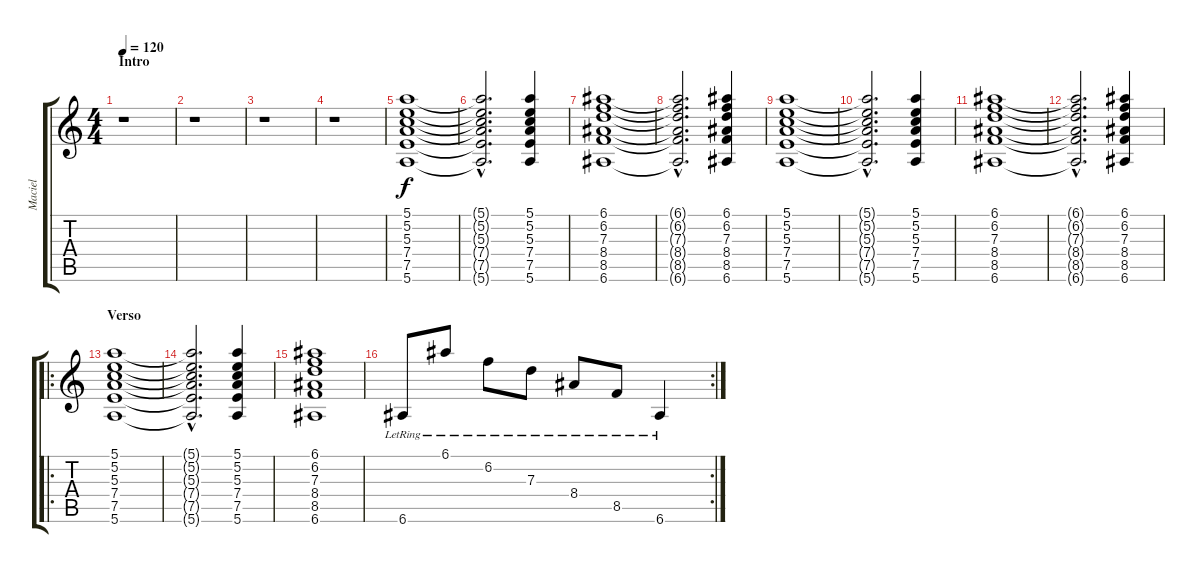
\track ("Maciel" "Maciel") {instrument acousticguitarsteel}
\staff {score tabs}
\tuning (E4 B3 G3 D3 A2 E2) {hide}
\ts (4 4)
\section ("" "Intro")
\tempo 120
\clef g2
\ks c
r.1{dy f instrument acousticguitarsteel} |
r.1 |
r.1 |
r.1 |
(5.1 5.2 5.3 7.4 7.5 5.6).1 |
(5.1{hac t} 5.2{hac t} 5.3{hac t} 7.4{hac t} 7.5{hac t} 5.6{hac t}).2{d} (5.1 5.2 5.3 7.4 7.5 5.6).4 |
(6.1 6.2 7.3 8.4 8.5 6.6).1 |
(6.1{hac t} 6.2{hac t} 7.3{hac t} 8.4{hac t} 8.5{hac t} 6.6{hac t}).2{d} (6.1 6.2 7.3 8.4 8.5 6.6).4 |
(5.1 5.2 5.3 7.4 7.5 5.6).1 |
(5.1{hac t} 5.2{hac t} 5.3{hac t} 7.4{hac t} 7.5{hac t} 5.6{hac t}).2{d} (5.1 5.2 5.3 7.4 7.5 5.6).4 |
(6.1 6.2 7.3 8.4 8.5 6.6).1 |
(6.1{hac t} 6.2{hac t} 7.3{hac t} 8.4{hac t} 8.5{hac t} 6.6{hac t}).2{d} (6.1 6.2 7.3 8.4 8.5 6.6).4 |
\ro
\section ("" "Verso")
(5.1 5.2 5.3 7.4 7.5 5.6).1 |
(5.1{hac t} 5.2{hac t} 5.3{hac t} 7.4{hac t} 7.5{hac t} 5.6{hac t}).2{d} (5.1 5.2 5.3 7.4 7.5 5.6).4 |
(6.1 6.2 7.3 8.4 8.5 6.6).1 |
\rc 2
6.6{lr}.8 6.1{lr}.8 6.2{lr}.8 7.3{lr}.8 8.4{lr}.8 8.5{lr}.8 6.6{lr}.4
